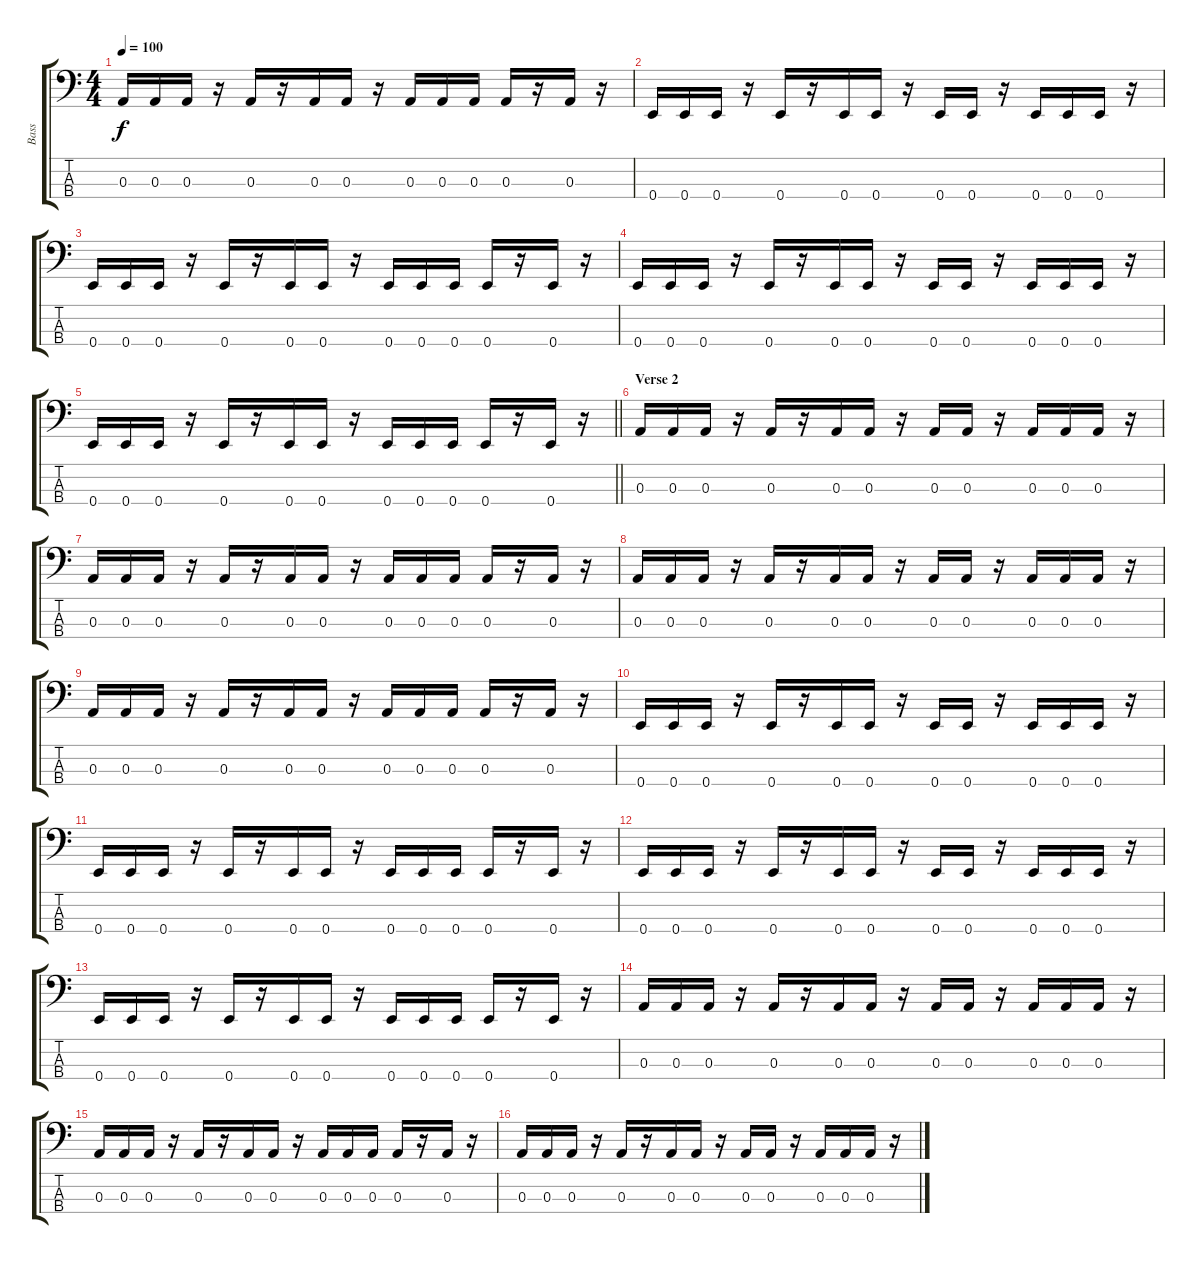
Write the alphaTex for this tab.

\track ("Bass" "Bass") {instrument electricbassfinger}
\staff {score tabs}
\tuning (G2 D2 A1 E1) {hide}
\ts (4 4)
\tempo 100
\clef f4
\ks c
0.3.16{dy f} 0.3.16 0.3.16 r.16 0.3.16 r.16 0.3.16 0.3.16 r.16 0.3.16 0.3.16 0.3.16 0.3.16 r.16 0.3.16 r.16 |
0.4.16 0.4.16 0.4.16 r.16 0.4.16 r.16 0.4.16 0.4.16 r.16 0.4.16 0.4.16 r.16 0.4.16 0.4.16 0.4.16 r.16 |
0.4.16 0.4.16 0.4.16 r.16 0.4.16 r.16 0.4.16 0.4.16 r.16 0.4.16 0.4.16 0.4.16 0.4.16 r.16 0.4.16 r.16 |
0.4.16 0.4.16 0.4.16 r.16 0.4.16 r.16 0.4.16 0.4.16 r.16 0.4.16 0.4.16 r.16 0.4.16 0.4.16 0.4.16 r.16 |
\barLineRight lightlight
0.4.16 0.4.16 0.4.16 r.16 0.4.16 r.16 0.4.16 0.4.16 r.16 0.4.16 0.4.16 0.4.16 0.4.16 r.16 0.4.16 r.16 |
\section ("" "Verse 2")
0.3.16 0.3.16 0.3.16 r.16 0.3.16 r.16 0.3.16 0.3.16 r.16 0.3.16 0.3.16 r.16 0.3.16 0.3.16 0.3.16 r.16 |
0.3.16 0.3.16 0.3.16 r.16 0.3.16 r.16 0.3.16 0.3.16 r.16 0.3.16 0.3.16 0.3.16 0.3.16 r.16 0.3.16 r.16 |
0.3.16 0.3.16 0.3.16 r.16 0.3.16 r.16 0.3.16 0.3.16 r.16 0.3.16 0.3.16 r.16 0.3.16 0.3.16 0.3.16 r.16 |
0.3.16 0.3.16 0.3.16 r.16 0.3.16 r.16 0.3.16 0.3.16 r.16 0.3.16 0.3.16 0.3.16 0.3.16 r.16 0.3.16 r.16 |
0.4.16 0.4.16 0.4.16 r.16 0.4.16 r.16 0.4.16 0.4.16 r.16 0.4.16 0.4.16 r.16 0.4.16 0.4.16 0.4.16 r.16 |
0.4.16 0.4.16 0.4.16 r.16 0.4.16 r.16 0.4.16 0.4.16 r.16 0.4.16 0.4.16 0.4.16 0.4.16 r.16 0.4.16 r.16 |
0.4.16 0.4.16 0.4.16 r.16 0.4.16 r.16 0.4.16 0.4.16 r.16 0.4.16 0.4.16 r.16 0.4.16 0.4.16 0.4.16 r.16 |
0.4.16 0.4.16 0.4.16 r.16 0.4.16 r.16 0.4.16 0.4.16 r.16 0.4.16 0.4.16 0.4.16 0.4.16 r.16 0.4.16 r.16 |
0.3.16 0.3.16 0.3.16 r.16 0.3.16 r.16 0.3.16 0.3.16 r.16 0.3.16 0.3.16 r.16 0.3.16 0.3.16 0.3.16 r.16 |
0.3.16 0.3.16 0.3.16 r.16 0.3.16 r.16 0.3.16 0.3.16 r.16 0.3.16 0.3.16 0.3.16 0.3.16 r.16 0.3.16 r.16 |
0.3.16 0.3.16 0.3.16 r.16 0.3.16 r.16 0.3.16 0.3.16 r.16 0.3.16 0.3.16 r.16 0.3.16 0.3.16 0.3.16 r.16
